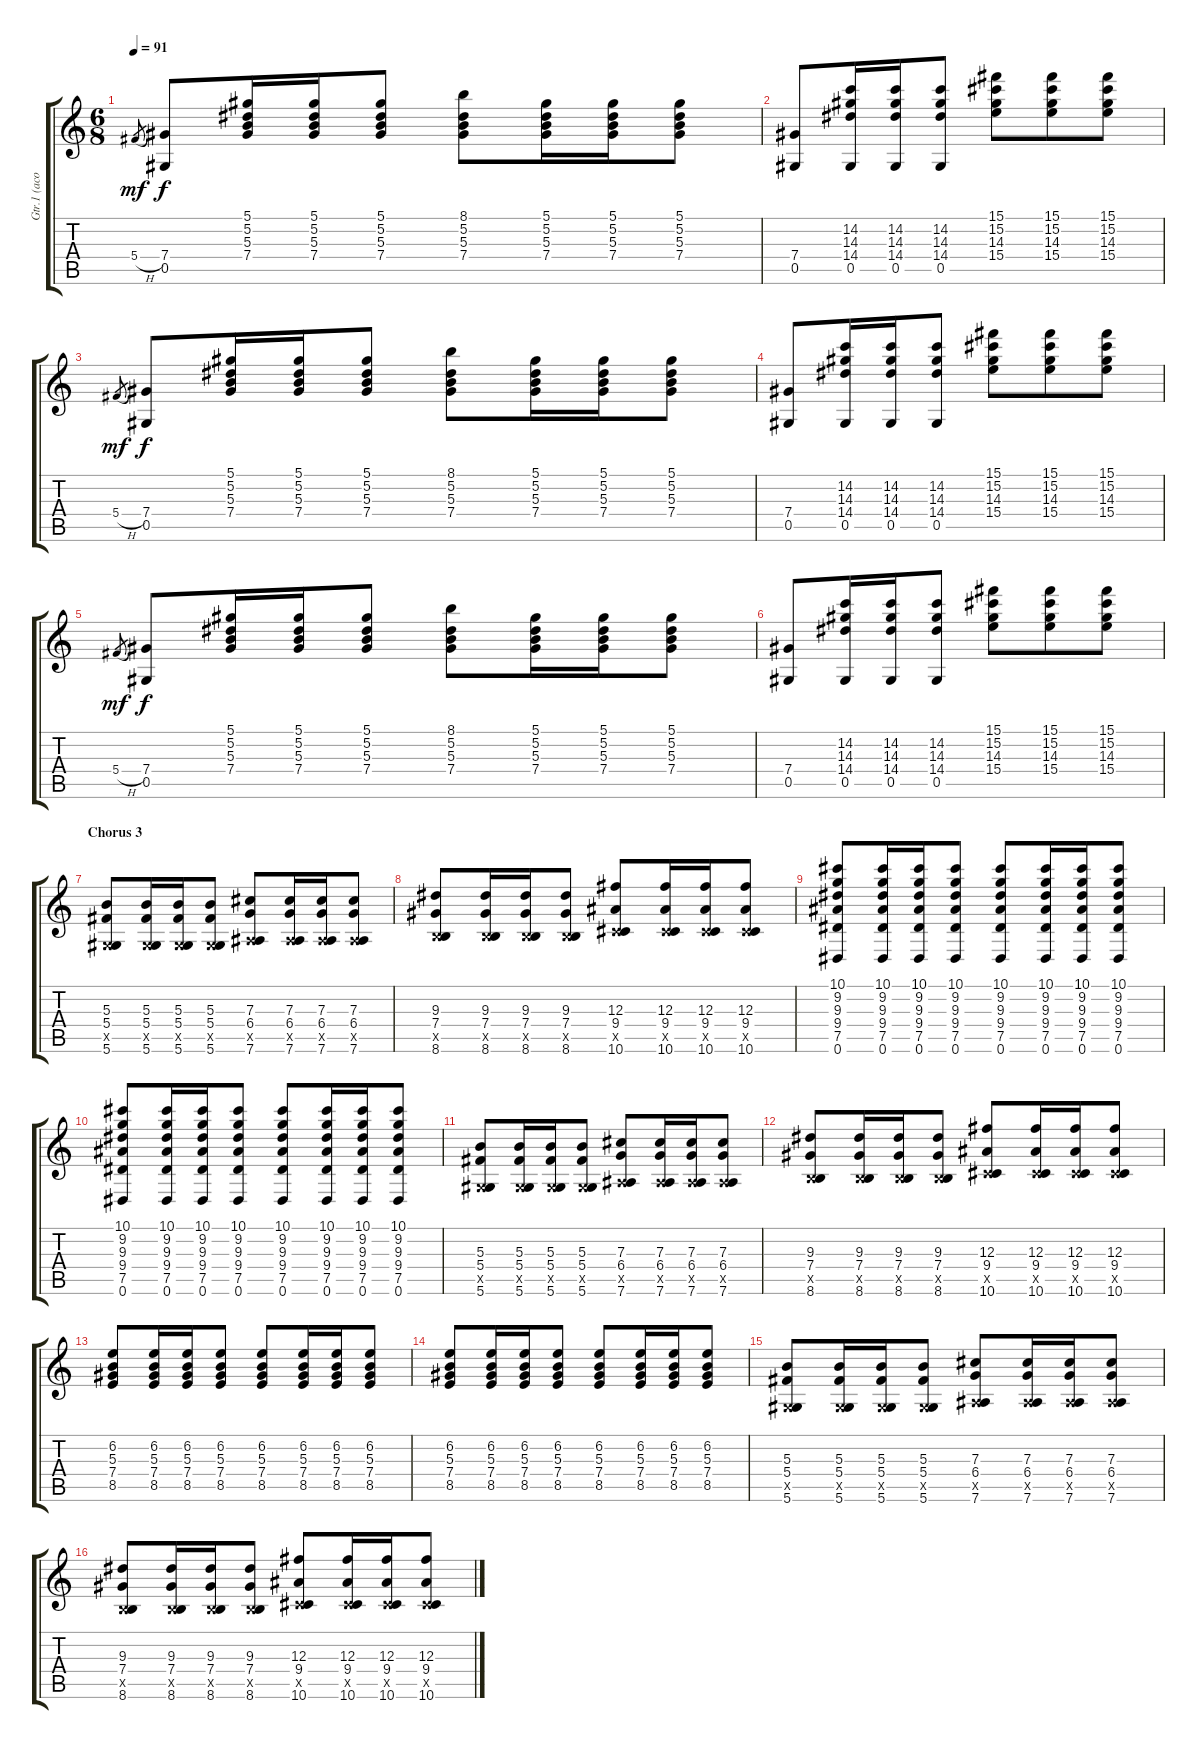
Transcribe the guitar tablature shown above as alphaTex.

\track ("Gtr.1 (acoust.) - John" "Gtr.1 (aco") {instrument acousticguitarsteel}
\staff {score tabs}
\tuning (Eb4 Bb3 Gb3 Db3 Ab2 Eb2) {hide}
\ts (6 8)
\tempo 91
\clef g2
\ks c
5.4{h}.8{gr dy mf} (7.4 0.5).8{dy f} (5.1 5.2 5.3 7.4).16 (5.1 5.2 5.3 7.4).16 (5.1 5.2 5.3 7.4).8 (8.1 5.2 5.3 7.4).8 (5.1 5.2 5.3 7.4).16 (5.1 5.2 5.3 7.4).16 (5.1 5.2 5.3 7.4).8 |
(7.4 0.5).8 (14.2 14.3 14.4 0.5).16 (14.2 14.3 14.4 0.5).16 (14.2 14.3 14.4 0.5).8 (15.1 15.2 14.3 15.4).8 (15.1 15.2 14.3 15.4).8 (15.1 15.2 14.3 15.4).8 |
5.4{h}.8{gr dy mf} (7.4 0.5).8{dy f} (5.1 5.2 5.3 7.4).16 (5.1 5.2 5.3 7.4).16 (5.1 5.2 5.3 7.4).8 (8.1 5.2 5.3 7.4).8 (5.1 5.2 5.3 7.4).16 (5.1 5.2 5.3 7.4).16 (5.1 5.2 5.3 7.4).8 |
(7.4 0.5).8 (14.2 14.3 14.4 0.5).16 (14.2 14.3 14.4 0.5).16 (14.2 14.3 14.4 0.5).8 (15.1 15.2 14.3 15.4).8 (15.1 15.2 14.3 15.4).8 (15.1 15.2 14.3 15.4).8 |
5.4{h}.8{gr dy mf} (7.4 0.5).8{dy f} (5.1 5.2 5.3 7.4).16 (5.1 5.2 5.3 7.4).16 (5.1 5.2 5.3 7.4).8 (8.1 5.2 5.3 7.4).8 (5.1 5.2 5.3 7.4).16 (5.1 5.2 5.3 7.4).16 (5.1 5.2 5.3 7.4).8 |
(7.4 0.5).8 (14.2 14.3 14.4 0.5).16 (14.2 14.3 14.4 0.5).16 (14.2 14.3 14.4 0.5).8 (15.1 15.2 14.3 15.4).8 (15.1 15.2 14.3 15.4).8 (15.1 15.2 14.3 15.4).8 |
\section ("" "Chorus 3")
(5.3 5.4 0.5{x} 5.6).8 (5.3 5.4 0.5{x} 5.6).16 (5.3 5.4 0.5{x} 5.6).16 (5.3 5.4 0.5{x} 5.6).8 (7.3 6.4 2.5{x} 7.6).8 (7.3 6.4 2.5{x} 7.6).16 (7.3 6.4 2.5{x} 7.6).16 (7.3 6.4 2.5{x} 7.6).8 |
(9.3 7.4 3.5{x} 8.6).8 (9.3 7.4 3.5{x} 8.6).16 (9.3 7.4 3.5{x} 8.6).16 (9.3 7.4 3.5{x} 8.6).8 (12.3 9.4 5.5{x} 10.6).8 (12.3 9.4 5.5{x} 10.6).16 (12.3 9.4 5.5{x} 10.6).16 (12.3 9.4 5.5{x} 10.6).8 |
(10.1 9.2 9.3 9.4 7.5 0.6).8 (10.1 9.2 9.3 9.4 7.5 0.6).16 (10.1 9.2 9.3 9.4 7.5 0.6).16 (10.1 9.2 9.3 9.4 7.5 0.6).8 (10.1 9.2 9.3 9.4 7.5 0.6).8 (10.1 9.2 9.3 9.4 7.5 0.6).16 (10.1 9.2 9.3 9.4 7.5 0.6).16 (10.1 9.2 9.3 9.4 7.5 0.6).8 |
(10.1 9.2 9.3 9.4 7.5 0.6).8 (10.1 9.2 9.3 9.4 7.5 0.6).16 (10.1 9.2 9.3 9.4 7.5 0.6).16 (10.1 9.2 9.3 9.4 7.5 0.6).8 (10.1 9.2 9.3 9.4 7.5 0.6).8 (10.1 9.2 9.3 9.4 7.5 0.6).16 (10.1 9.2 9.3 9.4 7.5 0.6).16 (10.1 9.2 9.3 9.4 7.5 0.6).8 |
(5.3 5.4 0.5{x} 5.6).8 (5.3 5.4 0.5{x} 5.6).16 (5.3 5.4 0.5{x} 5.6).16 (5.3 5.4 0.5{x} 5.6).8 (7.3 6.4 2.5{x} 7.6).8 (7.3 6.4 2.5{x} 7.6).16 (7.3 6.4 2.5{x} 7.6).16 (7.3 6.4 2.5{x} 7.6).8 |
(9.3 7.4 3.5{x} 8.6).8 (9.3 7.4 3.5{x} 8.6).16 (9.3 7.4 3.5{x} 8.6).16 (9.3 7.4 3.5{x} 8.6).8 (12.3 9.4 5.5{x} 10.6).8 (12.3 9.4 5.5{x} 10.6).16 (12.3 9.4 5.5{x} 10.6).16 (12.3 9.4 5.5{x} 10.6).8 |
(6.2 5.3 7.4 8.5).8 (6.2 5.3 7.4 8.5).16 (6.2 5.3 7.4 8.5).16 (6.2 5.3 7.4 8.5).8 (6.2 5.3 7.4 8.5).8 (6.2 5.3 7.4 8.5).16 (6.2 5.3 7.4 8.5).16 (6.2 5.3 7.4 8.5).8 |
(6.2 5.3 7.4 8.5).8 (6.2 5.3 7.4 8.5).16 (6.2 5.3 7.4 8.5).16 (6.2 5.3 7.4 8.5).8 (6.2 5.3 7.4 8.5).8 (6.2 5.3 7.4 8.5).16 (6.2 5.3 7.4 8.5).16 (6.2 5.3 7.4 8.5).8 |
(5.3 5.4 0.5{x} 5.6).8 (5.3 5.4 0.5{x} 5.6).16 (5.3 5.4 0.5{x} 5.6).16 (5.3 5.4 0.5{x} 5.6).8 (7.3 6.4 2.5{x} 7.6).8 (7.3 6.4 2.5{x} 7.6).16 (7.3 6.4 2.5{x} 7.6).16 (7.3 6.4 2.5{x} 7.6).8 |
(9.3 7.4 3.5{x} 8.6).8 (9.3 7.4 3.5{x} 8.6).16 (9.3 7.4 3.5{x} 8.6).16 (9.3 7.4 3.5{x} 8.6).8 (12.3 9.4 5.5{x} 10.6).8 (12.3 9.4 5.5{x} 10.6).16 (12.3 9.4 5.5{x} 10.6).16 (12.3 9.4 5.5{x} 10.6).8
